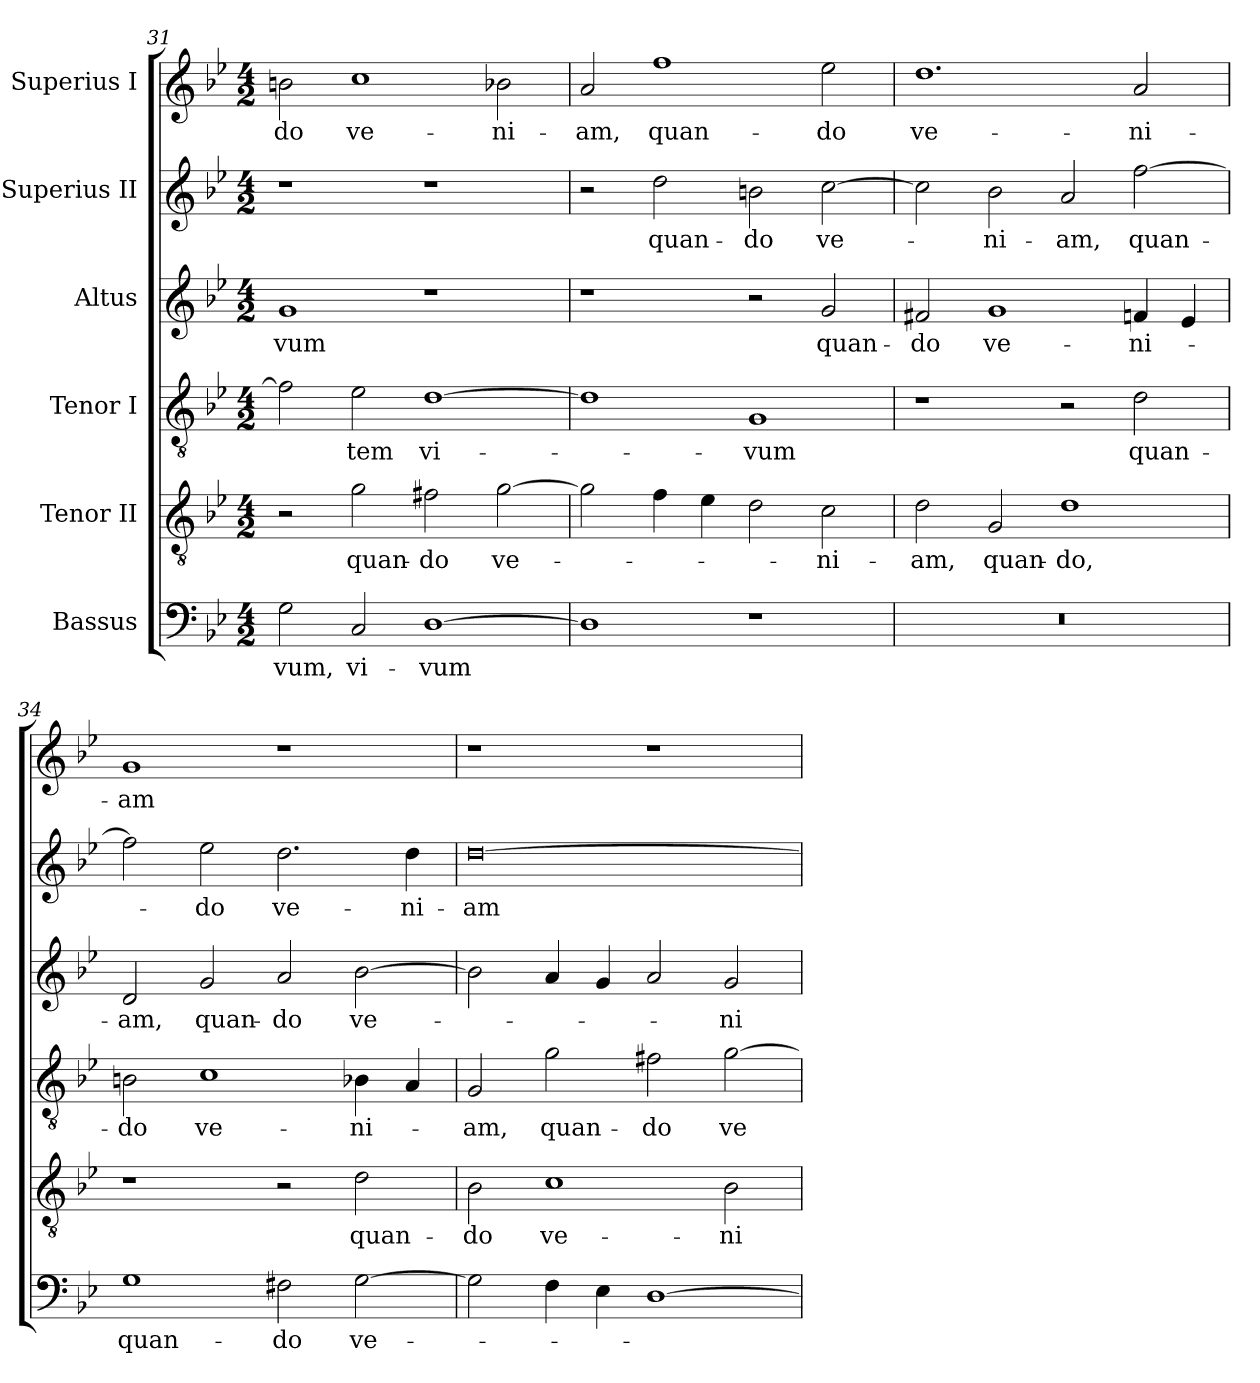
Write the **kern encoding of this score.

**kern	**text	**kern	**text	**kern	**text	**kern	**text	**kern	**text	**kern	**text
*part6	*part6	*part5	*part5	*part4	*part4	*part3	*part3	*part2	*part2	*part1	*part1
*staff6	*staff6	*staff5	*staff5	*staff4	*staff4	*staff3	*staff3	*staff2	*staff2	*staff1	*staff1
*I"Bassus	*	*I"Tenor II	*	*I"Tenor I	*	*I"Altus	*	*I"Superius II	*	*I"Superius I	*
*clefF4	*	*clefGv2	*	*clefGv2	*	*clefG2	*	*clefG2	*	*clefG2	*
*k[b-e-]	*	*k[b-e-]	*	*k[b-e-]	*	*k[b-e-]	*	*k[b-e-]	*	*k[b-e-]	*
*B-:	*	*B-:	*	*B-:	*	*B-:	*	*B-:	*	*B-:	*
*M4/2	*	*M4/2	*	*M4/2	*	*M4/2	*	*M4/2	*	*M4/2	*
=31	=31	=31	=31	=31	=31	=31	=31	=31	=31	=31	=31
!	!LO:LY:b:color=#000000	!	!	!	!	!	!	!	!	!	!
!	!	!	!	!	!	!	!LO:LY:b:color=#000000	!	!	!	!
!	!	!	!	!	!	!	!	!	!	!	!LO:LY:b:color=#000000
2Gi\	-vum,	2r	.	2fi\]	.	1gi	-vum	1r	.	2bni\	-do
!	!LO:LY:b:color=#000000	!	!	!	!	!	!	!	!	!	!
!	!	!	!LO:LY:b:color=#000000	!	!	!	!	!	!	!	!
!	!	!	!	!	!LO:LY:b:color=#000000	!	!	!	!	!	!
!	!	!	!	!	!	!	!	!	!	!	!LO:LY:b:color=#000000
2Ci/	vi-	2gi\	quan-	2e-i\	-tem	.	.	.	.	1cci	ve-
!	!LO:LY:b:color=#000000	!	!	!	!	!	!	!	!	!	!
!	!	!	!LO:LY:b:color=#000000	!	!	!	!	!	!	!	!
!	!	!	!	!	!LO:LY:b:color=#000000	!	!	!	!	!	!
[<1Di	-vum	2f#Xi\	-do	[<1di	vi-	1r	.	1r	.	.	.
!	!	!	!LO:LY:b:color=#000000	!	!	!	!	!	!	!	!
!	!	!	!	!	!	!	!	!	!	!	!LO:LY:b:color=#000000
.	.	[>2gi\	ve-	.	.	.	.	.	.	2b-i\	-ni-
=32	=32	=32	=32	=32	=32	=32	=32	=32	=32	=32	=32
!	!	!	!	!	!	!	!	!	!	!	!LO:LY:b:color=#000000
1Di]	.	2gi\]	.	1di]	.	1r	.	2r	.	2ai/	-am,
!	!	!	!	!	!	!	!	!	!LO:LY:b:color=#000000	!	!
!	!	!	!	!	!	!	!	!	!	!	!LO:LY:b:color=#000000
.	.	4fi\	.	.	.	.	.	2ddi\	quan-	1ffi	quan-
.	.	4e-i\	.	.	.	.	.	.	.	.	.
!	!	!	!	!	!LO:LY:b:color=#000000	!	!	!	!	!	!
!	!	!	!	!	!	!	!	!	!LO:LY:b:color=#000000	!	!
1r	.	2di\	.	1Gi	-vum	2r	.	2bni\	-do	.	.
!	!	!	!LO:LY:b:color=#000000	!	!	!	!	!	!	!	!
!	!	!	!	!	!	!	!LO:LY:b:color=#000000	!	!	!	!
!	!	!	!	!	!	!	!	!	!LO:LY:b:color=#000000	!	!
!	!	!	!	!	!	!	!	!	!	!	!LO:LY:b:color=#000000
.	.	2ci\	-ni-	.	.	2gi/	quan-	[>2cci\	ve-	2ee-i\	-do
!!LO:PB:g=z
=33	=33	=33	=33	=33	=33	=33	=33	=33	=33	=33	=33
!LO:N:vis=1	!	!	!	!	!	!	!	!	!	!	!
!	!	!	!LO:LY:b:color=#000000	!	!	!	!	!	!	!	!
!	!	!	!	!	!	!	!LO:LY:b:color=#000000	!	!	!	!
!	!	!	!	!	!	!	!	!	!	!	!LO:LY:b:color=#000000
0r	.	2di\	-am,	1r	.	2f#Xi/	-do	2cci\]	.	1.ddi	ve-
!	!	!	!LO:LY:b:color=#000000	!	!	!	!	!	!	!	!
!	!	!	!	!	!	!	!LO:LY:b:color=#000000	!	!	!	!
!	!	!	!	!	!	!	!	!	!LO:LY:b:color=#000000	!	!
.	.	2Gi/	quan-	.	.	1gi	ve-	2b-i\	-ni-	.	.
!	!	!	!LO:LY:b:color=#000000	!	!	!	!	!	!	!	!
!	!	!	!	!	!	!	!	!	!LO:LY:b:color=#000000	!	!
.	.	1di	-do,	2r	.	.	.	2ai/	-am,	.	.
!	!	!	!	!	!LO:LY:b:color=#000000	!	!	!	!	!	!
!	!	!	!	!	!	!	!LO:LY:b:color=#000000	!	!	!	!
!	!	!	!	!	!	!	!	!	!LO:LY:b:color=#000000	!	!
!	!	!	!	!	!	!	!	!	!	!	!LO:LY:b:color=#000000
.	.	.	.	2di\	quan-	4fi/	-ni-	[>2ffi\	quan-	2ai/	-ni-
.	.	.	.	.	.	4e-i/	.	.	.	.	.
=34	=34	=34	=34	=34	=34	=34	=34	=34	=34	=34	=34
!	!LO:LY:b:color=#000000	!	!	!	!	!	!	!	!	!	!
!	!	!	!	!	!LO:LY:b:color=#000000	!	!	!	!	!	!
!	!	!	!	!	!	!	!LO:LY:b:color=#000000	!	!	!	!
!	!	!	!	!	!	!	!	!	!	!	!LO:LY:b:color=#000000
1Gi	quan-	1r	.	2Bni\	-do	2di/	-am,	2ffi\]	.	1gi	-am
!	!	!	!	!	!LO:LY:b:color=#000000	!	!	!	!	!	!
!	!	!	!	!	!	!	!LO:LY:b:color=#000000	!	!	!	!
!	!	!	!	!	!	!	!	!	!LO:LY:b:color=#000000	!	!
.	.	.	.	1ci	ve-	2gi/	quan-	2ee-i\	-do	.	.
!	!LO:LY:b:color=#000000	!	!	!	!	!	!	!	!	!	!
!	!	!	!	!	!	!	!LO:LY:b:color=#000000	!	!	!	!
!	!	!	!	!	!	!	!	!	!LO:LY:b:color=#000000	!	!
2F#Xi\	-do	2r	.	.	.	2ai/	-do	2.ddi\	ve-	1r	.
!	!LO:LY:b:color=#000000	!	!	!	!	!	!	!	!	!	!
!	!	!	!LO:LY:b:color=#000000	!	!	!	!	!	!	!	!
!	!	!	!	!	!LO:LY:b:color=#000000	!	!	!	!	!	!
!	!	!	!	!	!	!	!LO:LY:b:color=#000000	!	!	!	!
[>2Gi\	ve-	2di\	quan-	4B-i\	-ni-	[>2b-i\	ve-	.	.	.	.
!	!	!	!	!	!	!	!	!	!LO:LY:b:color=#000000	!	!
.	.	.	.	4Ai/	.	.	.	4ddi\	-ni-	.	.
=35	=35	=35	=35	=35	=35	=35	=35	=35	=35	=35	=35
!	!	!	!LO:LY:b:color=#000000	!	!	!	!	!	!	!	!
!	!	!	!	!	!LO:LY:b:color=#000000	!	!	!	!	!	!
!	!	!	!	!	!	!	!	!	!LO:LY:b:color=#000000	!	!
2Gi\]	.	2B-i\	-do	2Gi/	-am,	2b-i\]	.	[<0ddi	-am	1r	.
!	!	!	!LO:LY:b:color=#000000	!	!	!	!	!	!	!	!
!	!	!	!	!	!LO:LY:b:color=#000000	!	!	!	!	!	!
4Fi\	.	1ci	ve-	2gi\	quan-	4ai/	.	.	.	.	.
4E-i\	.	.	.	.	.	4gi/	.	.	.	.	.
!	!	!	!	!	!LO:LY:b:color=#000000	!	!	!	!	!	!
[<1Di	.	.	.	2f#Xi\	-do	2ai/	.	.	.	1r	.
!	!	!	!LO:LY:b:color=#000000	!	!	!	!	!	!	!	!
!	!	!	!	!	!LO:LY:b:color=#000000	!	!	!	!	!	!
!	!	!	!	!	!	!	!LO:LY:b:color=#000000	!	!	!	!
.	.	2B-i\	-ni-	[>2gi\	ve-	2gi/	-ni-	.	.	.	.
=	=	=	=	=	=	=	=	=	=	=	=
*-	*-	*-	*-	*-	*-	*-	*-	*-	*-	*-	*-
